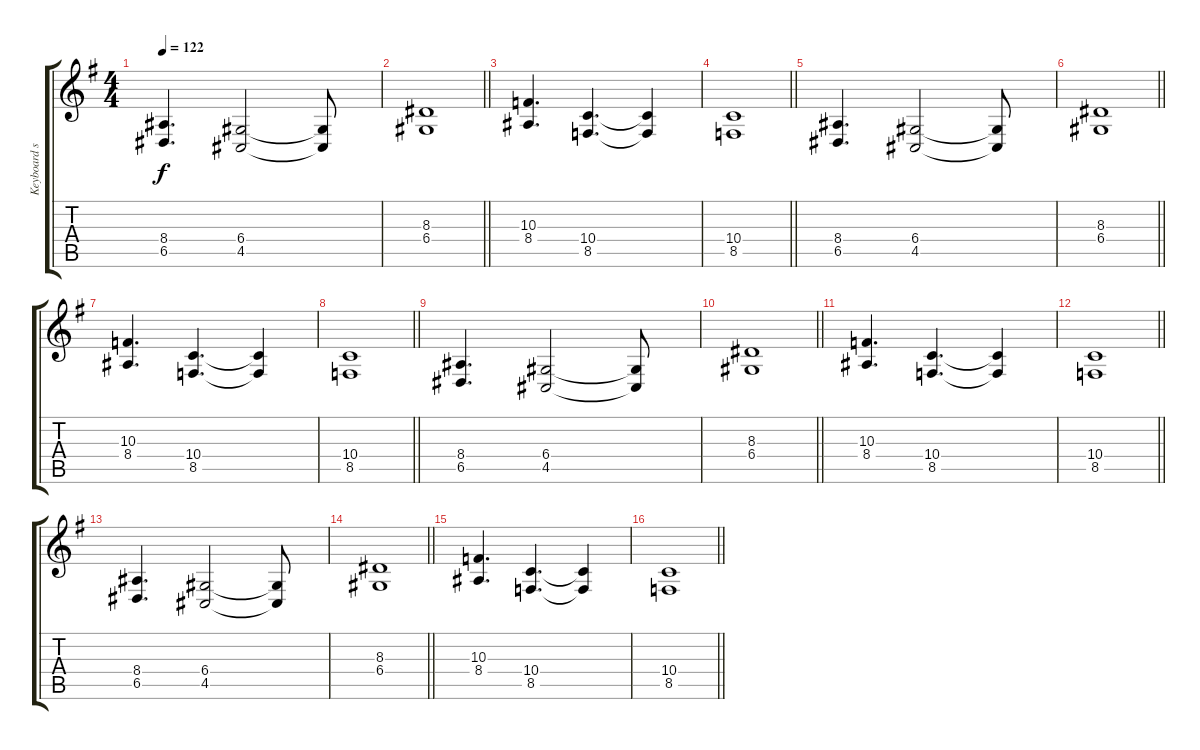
\track ("Keyboard snyth" "Keyboard s") {instrument pad2warm}
\staff {score tabs}
\tuning (E4 B3 G3 D3 A2 E2) {hide}
\ts (4 4)
\tempo 122
\clef g2
\ks g
(8.4 6.5).4{d dy f} (6.4 4.5).2 (6.4{t} 4.5{t}).8 |
\barLineRight lightlight
(8.3 6.4).1 |
(10.3 8.4).4{d} (10.4 8.5).4{d} (10.4{t} 8.5{t}).4 |
\barLineRight lightlight
(10.4 8.5).1 |
(8.4 6.5).4{d} (6.4 4.5).2 (6.4{t} 4.5{t}).8 |
\barLineRight lightlight
(8.3 6.4).1 |
(10.3 8.4).4{d} (10.4 8.5).4{d} (10.4{t} 8.5{t}).4 |
\barLineRight lightlight
(10.4 8.5).1 |
(8.4 6.5).4{d} (6.4 4.5).2 (6.4{t} 4.5{t}).8 |
\barLineRight lightlight
(8.3 6.4).1 |
(10.3 8.4).4{d} (10.4 8.5).4{d} (10.4{t} 8.5{t}).4 |
\barLineRight lightlight
(10.4 8.5).1 |
(8.4 6.5).4{d} (6.4 4.5).2 (6.4{t} 4.5{t}).8 |
\barLineRight lightlight
(8.3 6.4).1 |
(10.3 8.4).4{d} (10.4 8.5).4{d} (10.4{t} 8.5{t}).4 |
\barLineRight lightlight
(10.4 8.5).1
